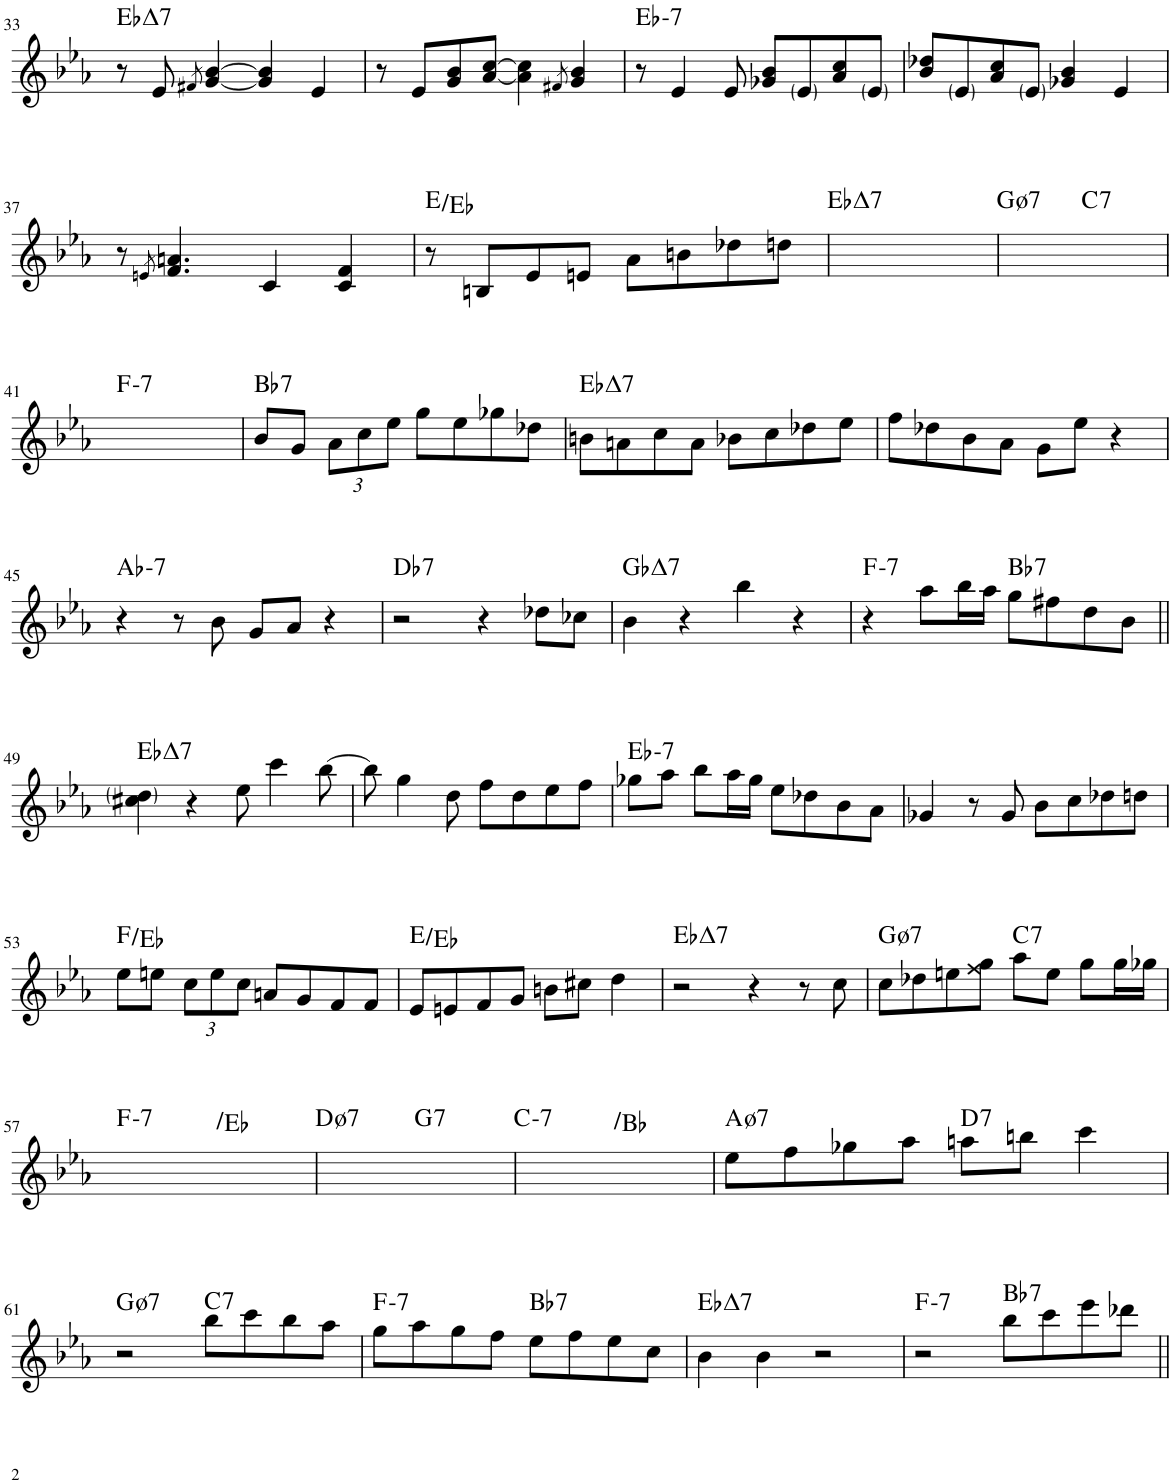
**kern	**harte
*part1	*part1
*staff1	*
*I"Piano	*
*I'Pno.	*
!!LO:PB:g=z
*clefG2	*
*k[b-e-a-]	*
*M4/4	*
=33	=33
!	!LO:H:kt=7
8r	Eb:maj7
8e-/	.
8qf#X/	.
[4g/ [4b-/	.
4g/] 4b-/]	.
4e-/	.
=34	=34
8r	.
8e-/L	.
8g/ 8b-/	.
[8a-/ [8cc/J	.
4a-\] 4cc\]	.
8qf#X/	.
4g/ 4b-/	.
=35	=35
!	!LO:H:kt=7
8r	Eb:min7
4e-/	.
8e-/	.
8g-X/ 8b-/L	.
8e-/	.
8a-/ 8cc/	.
8e-/J	.
=36	=36
8b-/ 8dd-X/L	.
8e-/	.
8a-/ 8cc/	.
8e-/J	.
4g-X/ 4b-/	.
4e-/	.
!!LO:LB:g=z
=37	=37
8r	.
8qen/	.
4.f/ 4.an/	.
4c/	.
4c/ 4f/	.
=38	=38
8r	E:maj/bb8
8Bn/L	.
8e-/	.
8en/J	.
8a-\L	.
8bn\	.
8dd-X\	.
8ddn\J	.
=39	=39
!	!LO:H:kt=7
1ryy	Eb:maj7
=40	=40
!	!LO:H:kt=7
*^	*
1ryy	2ryy	G:hdim7
!	!	!LO:H:kt=7
.	2ryy	C:7
!!LO:LB:g=z	!!
=41	=41	=41
!	!	!LO:H:kt=7
*v	*v	*
1ryy	F:min7
=42	=42
!	!LO:H:kt=7
8b-/L	Bb:7
8g/J	.
*Xbrackettup	*
12a-\L	.
12cc\	.
12ee-\J	.
8gg\L	.
8ee-\	.
8gg-X\	.
8dd-X\J	.
=43	=43
!	!LO:H:kt=7
8bn\L	Eb:maj7
8an\	.
8cc\	.
8a\J	.
8b-X\L	.
8cc\	.
8dd-X\	.
8ee-\J	.
=44	=44
8ff\L	.
8dd-X\	.
8b-\	.
8a-\J	.
8g\L	.
8ee-\J	.
4r	.
!!LO:LB:g=z
=45	=45
!	!LO:H:kt=7
4r	Ab:min7
8r	.
8b-\	.
8g/L	.
8a-/J	.
4r	.
=46	=46
!	!LO:H:kt=7
2r	Db:7
4r	.
8dd-X\L	.
8cc-X\J	.
=47	=47
!	!LO:H:kt=7
4b-\	Gb:maj7
4r	.
4bb-\	.
4r	.
=48	=48
!	!LO:H:kt=7
4r	F:min7
8aa-\L	.
16bb-\L	.
16aa-\JJ	.
!	!LO:H:kt=7
8gg\L	Bb:7
8ff#X\	.
8dd\	.
8b-\J	.
!!LO:LB:g=z
=49||	=49||
!	!LO:H:kt=7
4cc#X\ 4dd\	Eb:maj7
4r	.
8ee-\	.
4ccc\	.
[8bb-\	.
=50	=50
8bb-\]	.
4gg\	.
8dd\	.
8ff\L	.
8dd\	.
8ee-\	.
8ff\J	.
=51	=51
!	!LO:H:kt=7
8gg-X\L	Eb:min7
8aa-\J	.
8bb-\L	.
16aa-\L	.
16gg-\JJ	.
8ee-\L	.
8dd-X\	.
8b-\	.
8a-\J	.
=52	=52
4g-X/	.
8r	.
8g-/	.
8b-\L	.
8cc\	.
8dd-X\	.
8ddn\J	.
!!LO:LB:g=z
=53	=53
8ee-\L	F:maj/b7
8een\J	.
12cc\L	.
12ee\	.
12cc\J	.
8an/L	.
8g/	.
8f/	.
8f/J	.
=54	=54
8e-/L	E:maj/bb8
8en/	.
8f/	.
8g/J	.
8bn\L	.
8cc#X\J	.
4dd\	.
=55	=55
!	!LO:H:kt=7
2r	Eb:maj7
4r	.
8r	.
8cc\	.
=56	=56
!	!LO:H:kt=7
8cc\L	G:hdim7
8dd-X\	.
8een\	.
8ff\ 8gg\J	.
!	!LO:H:kt=7
8aa-\L	C:7
8ee\J	.
8gg\L	.
16gg\L	.
16gg-X\JJ	.
!!LO:LB:g=z
=57	=57
!	!LO:H:n=1:kt=7
!	!LO:H:n=2:kt=N.C.
1ryy	F:min7 N
=58	=58
!	!LO:H:kt=7
*^	*
1ryy	2ryy	D:hdim7
!	!	!LO:H:kt=7
.	2ryy	G:7
=59	=59	=59
!	!	!LO:H:n=1:kt=7
!	!	!LO:H:n=2:kt=N.C.
*v	*v	*
1ryy	C:min7 N
=60	=60
!	!LO:H:kt=7
8ee-\L	A:hdim7
8ff\	.
8gg-X\	.
8aa-\J	.
!	!LO:H:kt=7
8aan\L	D:7
8bbn\J	.
4ccc\	.
!!LO:LB:g=z
=61	=61
!	!LO:H:kt=7
2r	G:hdim7
!	!LO:H:kt=7
8bb-\L	C:7
8ccc\	.
8bb-\	.
8aa-\J	.
=62	=62
!	!LO:H:kt=7
8gg\L	F:min7
8aa-\	.
8gg\	.
8ff\J	.
!	!LO:H:kt=7
8ee-\L	Bb:7
8ff\	.
8ee-\	.
8cc\J	.
=63	=63
!	!LO:H:kt=7
4b-\	Eb:maj7
4b-\	.
2r	.
=64	=64
!	!LO:H:kt=7
2r	F:min7
!	!LO:H:kt=7
8bb-\L	Bb:7
8ccc\	.
8eee-\	.
8ddd-X\J	.
=||	=||
*-	*-
